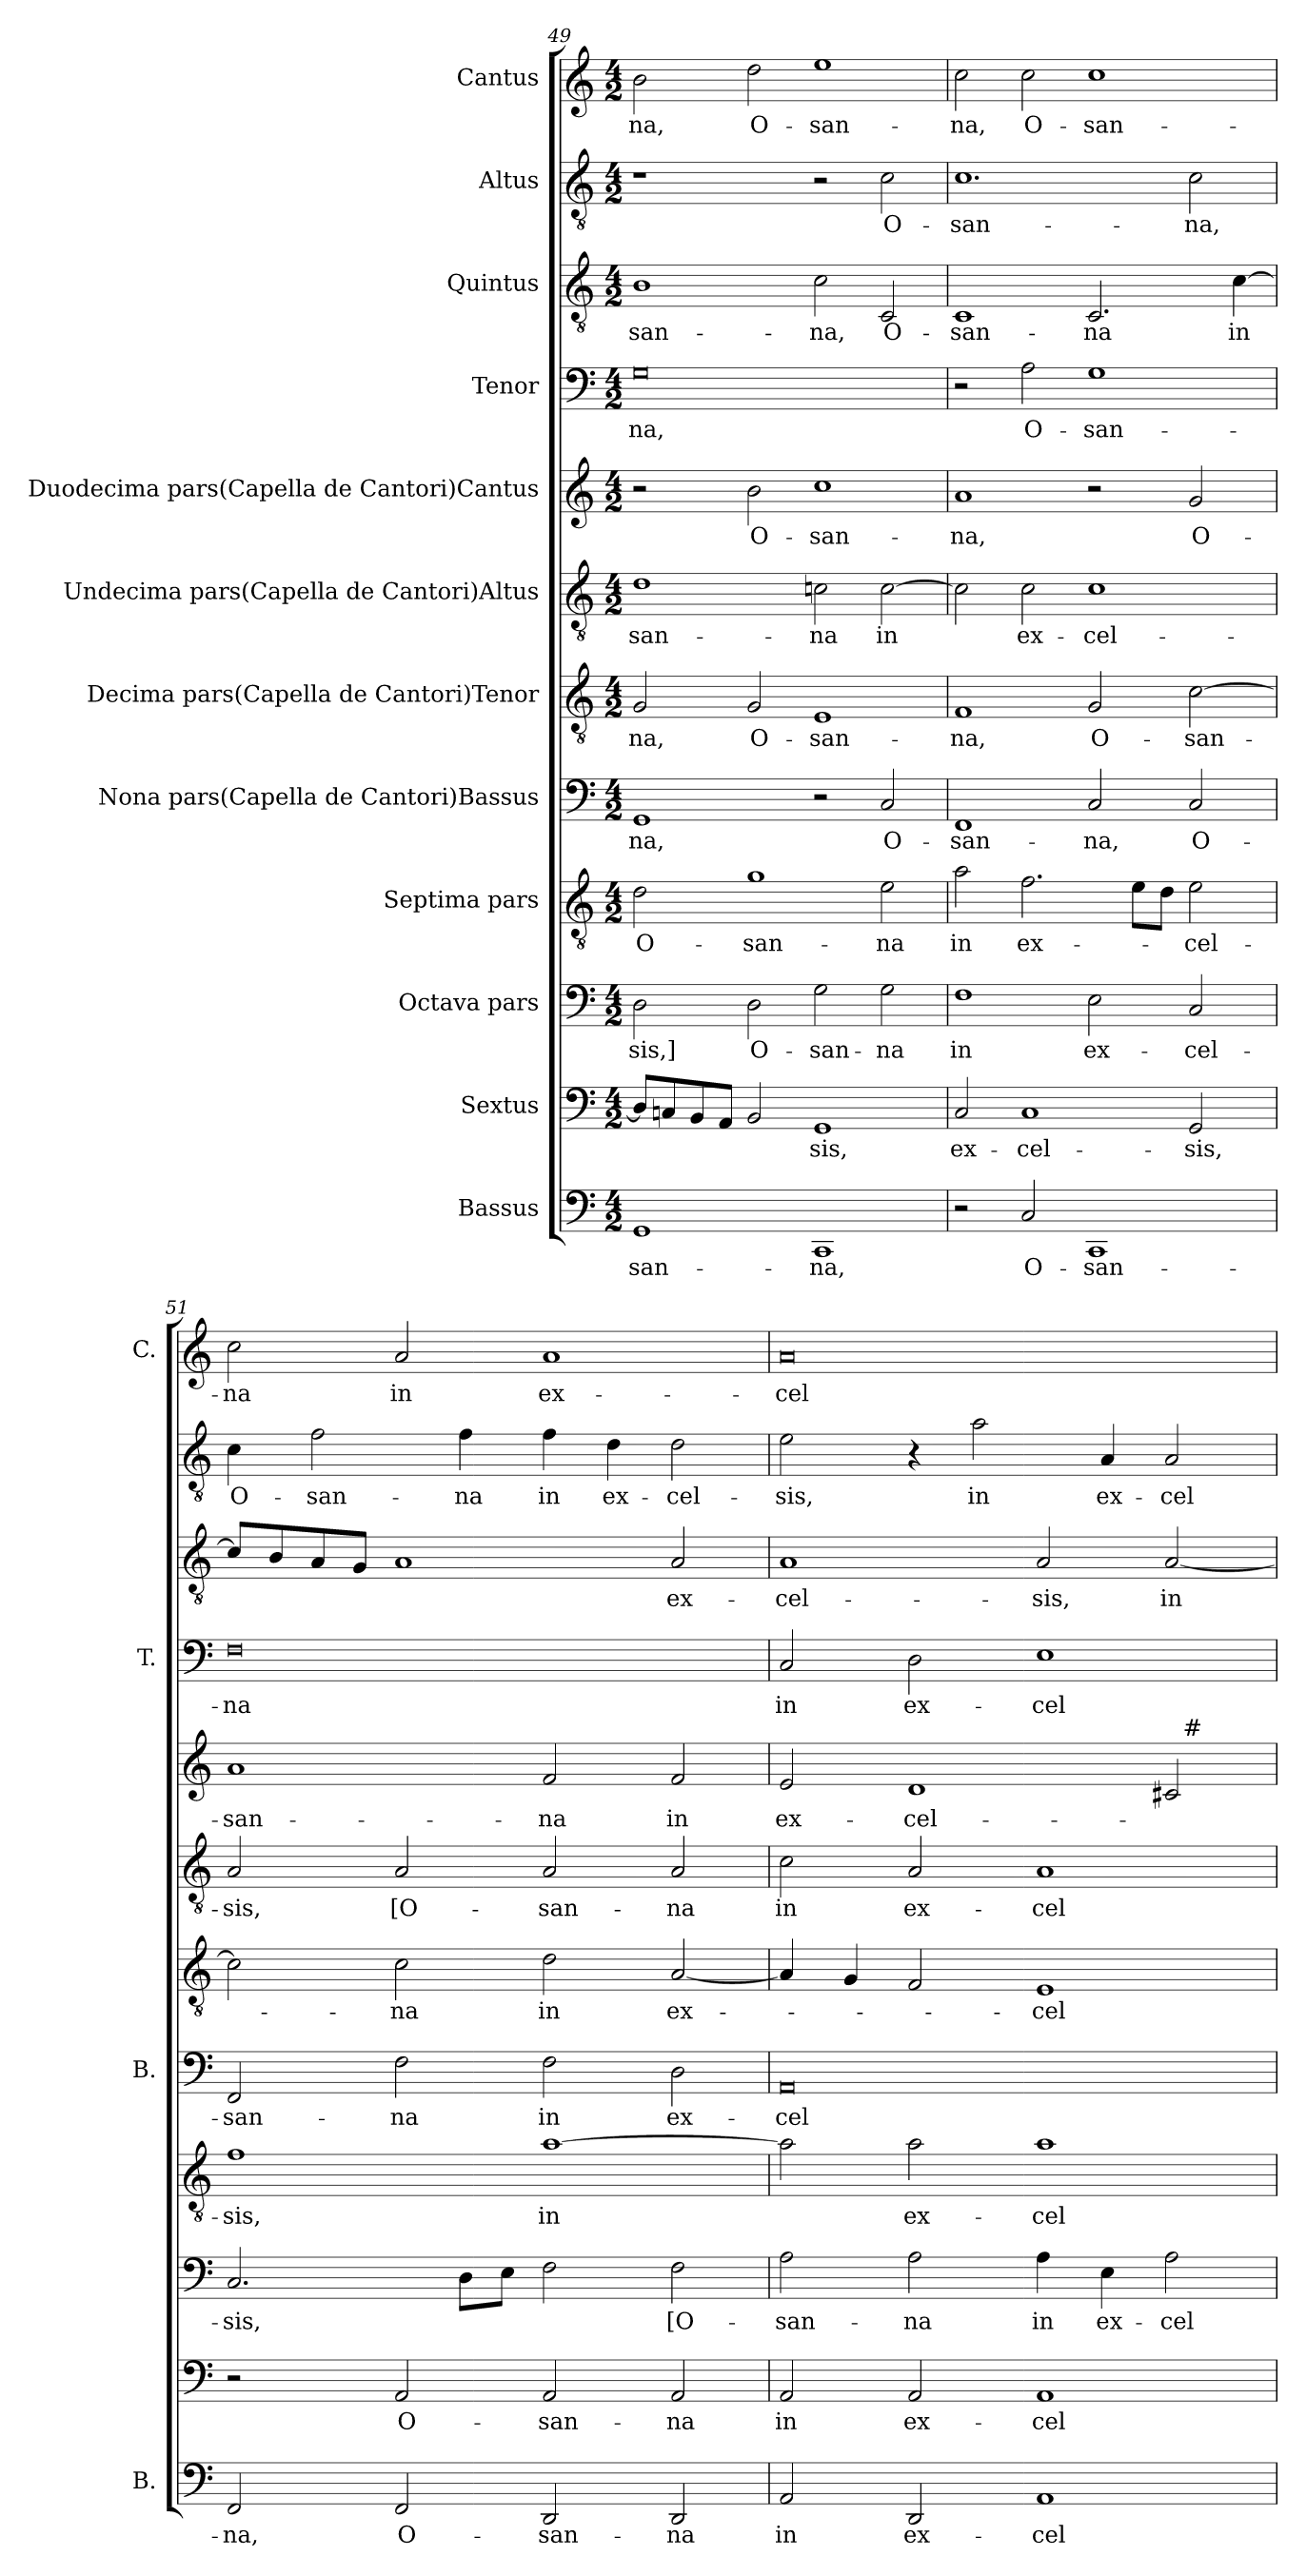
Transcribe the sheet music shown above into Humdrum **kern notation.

**kern	**text	**kern	**text	**kern	**text	**kern	**text	**kern	**text	**kern	**text	**kern	**text	**kern	**text	**kern	**text	**kern	**text	**kern	**text	**kern	**text
*part12	*part12	*part11	*part11	*part10	*part10	*part9	*part9	*part8	*part8	*part7	*part7	*part6	*part6	*part5	*part5	*part4	*part4	*part3	*part3	*part2	*part2	*part1	*part1
*staff12	*staff12	*staff11	*staff11	*staff10	*staff10	*staff9	*staff9	*staff8	*staff8	*staff7	*staff7	*staff6	*staff6	*staff5	*staff5	*staff4	*staff4	*staff3	*staff3	*staff2	*staff2	*staff1	*staff1
*I"Bassus	*	*I"Sextus	*	*I"Octava pars	*	*I"Septima pars	*	*I"Nona pars(Capella de Cantori)Bassus	*	*I"Decima pars(Capella de Cantori)Tenor	*	*I"Undecima pars(Capella de Cantori)Altus	*	*I"Duodecima pars(Capella de Cantori)Cantus	*	*I"Tenor	*	*I"Quintus	*	*I"Altus	*	*I"Cantus	*
*I'B.	*	*	*	*	*	*	*	*I'B.	*	*	*	*	*	*	*	*I'T.	*	*	*	*	*	*I'C.	*
*clefF4	*	*clefF4	*	*clefF4	*	*clefGv2	*	*clefF4	*	*clefGv2	*	*clefGv2	*	*clefG2	*	*clefF4	*	*clefGv2	*	*clefGv2	*	*clefG2	*
*	*	*	*	*	*	*ITrd7c12	*	*	*	*ITrd7c12	*	*ITrd7c12	*	*	*	*	*	*ITrd7c12	*	*ITrd7c12	*	*	*
*k[]	*	*k[]	*	*k[]	*	*k[]	*	*k[]	*	*k[]	*	*k[]	*	*k[]	*	*k[]	*	*k[]	*	*k[]	*	*k[]	*
*a:	*	*a:	*	*a:	*	*a:	*	*a:	*	*a:	*	*a:	*	*a:	*	*a:	*	*a:	*	*a:	*	*a:	*
*M4/2	*	*M4/2	*	*M4/2	*	*M4/2	*	*M4/2	*	*M4/2	*	*M4/2	*	*M4/2	*	*M4/2	*	*M4/2	*	*M4/2	*	*M4/2	*
=49	=49	=49	=49	=49	=49	=49	=49	=49	=49	=49	=49	=49	=49	=49	=49	=49	=49	=49	=49	=49	=49	=49	=49
!	!LO:LY:b	!	!	!	!LO:LY:b	!	!LO:LY:b	!	!LO:LY:b	!	!LO:LY:b	!	!LO:LY:b	!	!	!	!LO:LY:b	!	!LO:LY:b	!	!	!	!LO:LY:b
1GG	-san-	8D/L]	.	2D\	-sis,]	2D\	O-	1GG	-na,	2GG/	-na,	1D	-san-	2r	.	0G	-na,	1BB	-san-	1r	.	2b\	-na,
.	.	8Cn/	.	.	.	.	.	.	.	.	.	.	.	.	.	.	.	.	.	.	.	.	.
.	.	8BB/	.	.	.	.	.	.	.	.	.	.	.	.	.	.	.	.	.	.	.	.	.
.	.	8AA/J	.	.	.	.	.	.	.	.	.	.	.	.	.	.	.	.	.	.	.	.	.
!	!	!	!	!	!LO:LY:b	!	!LO:LY:b	!	!	!	!LO:LY:b	!	!	!	!LO:LY:b	!	!	!	!	!	!	!	!LO:LY:b
.	.	2BB/	.	2D\	O-	1G	-san-	.	.	2GG/	O-	.	.	2b\	O-	.	.	.	.	.	.	2dd\	O-
!	!LO:LY:b	!	!LO:LY:b	!	!LO:LY:b	!	!	!	!	!	!LO:LY:b	!	!LO:LY:b	!	!LO:LY:b	!	!	!	!LO:LY:b	!	!	!	!LO:LY:b
1CC	-na,	1GG	-sis,	2G\	-san-	.	.	2r	.	1EE	-san-	2Cn\	-na	1cc	-san-	.	.	2C\	-na,	2r	.	1ee	-san-
!	!	!	!	!	!LO:LY:b	!	!LO:LY:b	!	!LO:LY:b	!	!	!	!LO:LY:b	!	!	!	!	!	!LO:LY:b	!	!LO:LY:b	!	!
.	.	.	.	2G\	-na	2E\	-na	2C/	O-	.	.	[>2C\	in	.	.	.	.	2CC/	O-	2C\	O-	.	.
!!LO:PB:g=z
=50	=50	=50	=50	=50	=50	=50	=50	=50	=50	=50	=50	=50	=50	=50	=50	=50	=50	=50	=50	=50	=50	=50	=50
!	!	!	!LO:LY:b	!	!LO:LY:b	!	!LO:LY:b	!	!LO:LY:b	!	!LO:LY:b	!	!	!	!LO:LY:b	!	!	!	!LO:LY:b	!	!LO:LY:b	!	!LO:LY:b
2r	.	2C/	ex-	1F	in	2A\	in	1FF	-san-	1FF	-na,	2C\]	.	1a	-na,	2r	.	1CC	-san-	1.C	-san-	2cc\	-na,
!	!LO:LY:b	!	!LO:LY:b	!	!	!	!LO:LY:b	!	!	!	!	!	!LO:LY:b	!	!	!	!LO:LY:b	!	!	!	!	!	!LO:LY:b
2C/	O-	1C	-cel-	.	.	2.F\	ex-	.	.	.	.	2C\	ex-	.	.	2A\	O-	.	.	.	.	2cc\	O-
!	!LO:LY:b	!	!	!	!LO:LY:b	!	!	!	!LO:LY:b	!	!LO:LY:b	!	!LO:LY:b	!	!	!	!LO:LY:b	!	!LO:LY:b	!	!	!	!LO:LY:b
1CC	-san-	.	.	2E\	ex-	.	.	2C/	-na,	2GG/	O-	1C	-cel-	2r	.	1G	-san-	2.CC/	-na	.	.	1cc	-san-
.	.	.	.	.	.	8E\L	.	.	.	.	.	.	.	.	.	.	.	.	.	.	.	.	.
.	.	.	.	.	.	8D\J	.	.	.	.	.	.	.	.	.	.	.	.	.	.	.	.	.
!	!	!	!LO:LY:b	!	!LO:LY:b	!	!LO:LY:b	!	!LO:LY:b	!	!LO:LY:b	!	!	!	!LO:LY:b	!	!	!	!	!	!LO:LY:b	!	!
.	.	2GG/	-sis,	2C/	-cel-	2E\	-cel-	2C/	O-	[>2C\	-san-	.	.	2g/	O-	.	.	.	.	2C\	-na,	.	.
!	!	!	!	!	!	!	!	!	!	!	!	!	!	!	!	!	!	!	!LO:LY:b	!	!	!	!
.	.	.	.	.	.	.	.	.	.	.	.	.	.	.	.	.	.	[>4C\	in	.	.	.	.
=51	=51	=51	=51	=51	=51	=51	=51	=51	=51	=51	=51	=51	=51	=51	=51	=51	=51	=51	=51	=51	=51	=51	=51
!	!LO:LY:b	!	!	!	!LO:LY:b	!	!LO:LY:b	!	!LO:LY:b	!	!	!	!LO:LY:b	!	!LO:LY:b	!	!LO:LY:b	!	!	!	!LO:LY:b	!	!LO:LY:b
2FF/	-na,	2r	.	2.C/	-sis,	1F	-sis,	2FF/	-san-	2C\]	.	2AA/	-sis,	1a	-san-	0F	-na	8C/L]	.	4C\	O-	2cc\	-na
.	.	.	.	.	.	.	.	.	.	.	.	.	.	.	.	.	.	8BB/	.	.	.	.	.
!	!	!	!	!	!	!	!	!	!	!	!	!	!	!	!	!	!	!	!	!	!LO:LY:b	!	!
.	.	.	.	.	.	.	.	.	.	.	.	.	.	.	.	.	.	8AA/	.	2F\	-san-	.	.
.	.	.	.	.	.	.	.	.	.	.	.	.	.	.	.	.	.	8GG/J	.	.	.	.	.
!	!LO:LY:b	!	!LO:LY:b	!	!	!	!	!	!LO:LY:b	!	!LO:LY:b	!	!LO:LY:b	!	!	!	!	!	!	!	!	!	!LO:LY:b
2FF/	O-	2AA/	O-	.	.	.	.	2F\	-na	2C\	-na	2AA/	[O-	.	.	.	.	1AA	.	.	.	2a/	in
!	!	!	!	!	!	!	!	!	!	!	!	!	!	!	!	!	!	!	!	!	!LO:LY:b	!	!
.	.	.	.	8D\L	.	.	.	.	.	.	.	.	.	.	.	.	.	.	.	4F\	-na	.	.
.	.	.	.	8E\J	.	.	.	.	.	.	.	.	.	.	.	.	.	.	.	.	.	.	.
!	!LO:LY:b	!	!LO:LY:b	!	!	!	!LO:LY:b	!	!LO:LY:b	!	!LO:LY:b	!	!LO:LY:b	!	!LO:LY:b	!	!	!	!	!	!LO:LY:b	!	!LO:LY:b
2DD/	-san-	2AA/	-san-	2F\	.	[>1A	in	2F\	in	2D\	in	2AA/	-san-	2f/	-na	.	.	.	.	4F\	in	1a	ex-
!	!	!	!	!	!	!	!	!	!	!	!	!	!	!	!	!	!	!	!	!	!LO:LY:b	!	!
.	.	.	.	.	.	.	.	.	.	.	.	.	.	.	.	.	.	.	.	4D\	ex-	.	.
!	!LO:LY:b	!	!LO:LY:b	!	!LO:LY:b	!	!	!	!LO:LY:b	!	!LO:LY:b	!	!LO:LY:b	!	!LO:LY:b	!	!	!	!LO:LY:b	!	!LO:LY:b	!	!
2DD/	-na	2AA/	-na	2F\	[O-	.	.	2D\	ex-	[<2AA/	ex-	2AA/	-na	2f/	in	.	.	2AA/	ex-	2D\	-cel-	.	.
=52	=52	=52	=52	=52	=52	=52	=52	=52	=52	=52	=52	=52	=52	=52	=52	=52	=52	=52	=52	=52	=52	=52	=52
!	!LO:LY:b	!	!LO:LY:b	!	!LO:LY:b	!	!	!	!LO:LY:b	!	!	!	!LO:LY:b	!	!LO:LY:b	!	!LO:LY:b	!	!LO:LY:b	!	!LO:LY:b	!	!LO:LY:b
*	*	*	*	*	*	*	*	*	*	*	*	*	*	*^	*	*	*	*	*	*	*	*	*
2AA/	in	2AA/	in	2A\	-san-	2A\]	.	0AA	-cel-	4AA/]	.	2C\	in	2e/	1ryy	ex-	2C/	in	1AA	-cel-	2E\	-sis,	0a	-cel-
.	.	.	.	.	.	.	.	.	.	4GG/	.	.	.	.	.	.	.	.	.	.	.	.	.	.
!	!LO:LY:b	!	!LO:LY:b	!	!LO:LY:b	!	!LO:LY:b	!	!	!	!	!	!LO:LY:b	!	!	!LO:LY:b	!	!LO:LY:b	!	!	!	!	!	!
2DD/	ex-	2AA/	ex-	2A\	-na	2A\	ex-	.	.	2FF/	.	2AA/	ex-	1d	.	-cel-	2D\	ex-	.	.	4r	.	.	.
!	!	!	!	!	!	!	!	!	!	!	!	!	!	!	!	!	!	!	!	!	!	!LO:LY:b	!	!
.	.	.	.	.	.	.	.	.	.	.	.	.	.	.	.	.	.	.	.	.	2A\	in	.	.
!	!LO:LY:b	!	!LO:LY:b	!	!LO:LY:b	!	!LO:LY:b	!	!	!	!LO:LY:b	!	!LO:LY:b	!	!	!	!	!LO:LY:b	!	!LO:LY:b	!	!	!	!
1AA	-cel-	1AA	-cel-	4A\	in	1A	-cel-	.	.	1EE	-cel-	1AA	-cel-	.	2ryy	.	1E	-cel-	2AA/	-sis,	.	.	.	.
!	!	!	!	!	!LO:LY:b	!	!	!	!	!	!	!	!	!	!	!	!	!	!	!	!	!LO:LY:b	!	!
.	.	.	.	4E\	ex-	.	.	.	.	.	.	.	.	.	.	.	.	.	.	.	4AA/	ex-	.	.
!	!	!	!	!	!LO:LY:b	!	!	!	!	!	!	!	!	!	!	!	!	!	!	!LO:LY:b	!	!LO:LY:b	!	!
.	.	.	.	2A\	-cel-	.	.	.	.	.	.	.	.	2c#/	32ryy	.	.	.	[<2AA/	in	2AA/	-cel-	.	.
!	!	!	!	!	!	!	!	!	!	!	!	!	!	!	!LO:TX:a:t=#	!	!	!	!	!	!	!	!	!
.	.	.	.	.	.	.	.	.	.	.	.	.	.	.	4...ryy	.	.	.	.	.	.	.	.	.
*	*	*	*	*	*	*	*	*	*	*	*	*	*	*v	*v	*	*	*	*	*	*	*	*	*
=	=	=	=	=	=	=	=	=	=	=	=	=	=	=	=	=	=	=	=	=	=	=	=
*-	*-	*-	*-	*-	*-	*-	*-	*-	*-	*-	*-	*-	*-	*-	*-	*-	*-	*-	*-	*-	*-	*-	*-
